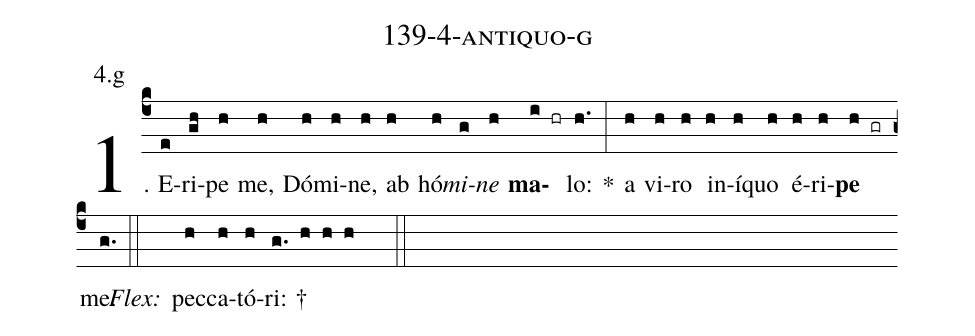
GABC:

name: 139-4-antiquo-g;
annotation: 4.g;
%%
(c4)1. E(e)ri(gh)pe(h) me,(h) Dó(h)mi(h)ne,(h) ab(h) hó(h)<i>mi</i>(g)<i>ne</i>(h) <b>ma</b>(i hr)lo:(h.) *(:) a(h) vi(h)ro(h) in(h)í(h)quo(h) é(h)ri(h)<b>pe</b>(h gr) me.(g.) (::)
<i>Flex:</i>()  pec(h)ca(h)tó(h)ri: †(g. h h h  ::)
